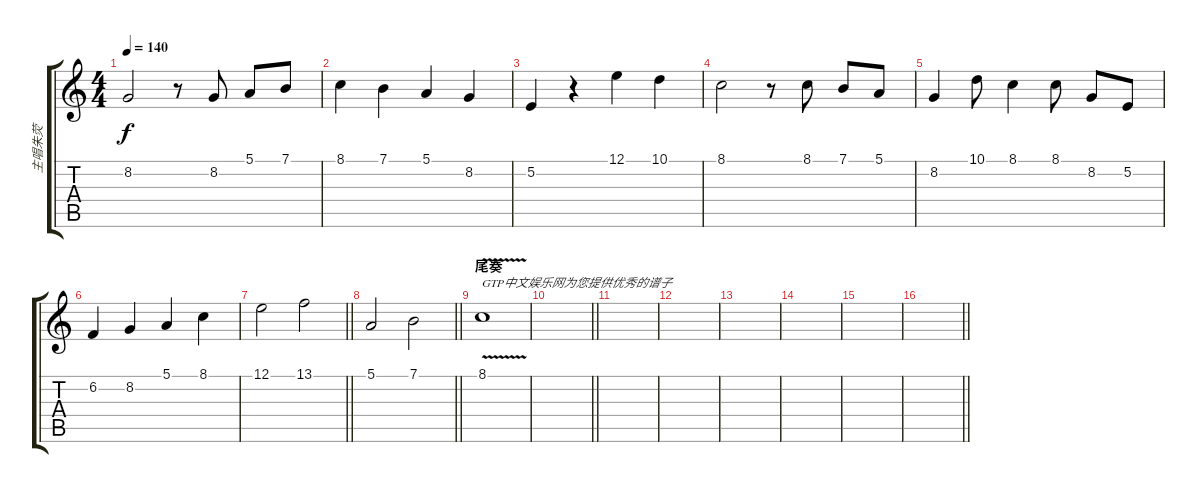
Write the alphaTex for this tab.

\track ("主唱朱荧" "主唱朱荧") {instrument churchorgan}
\staff {score tabs}
\tuning (E4 B3 G3 D3 A2 E2) {hide}
\ts (4 4)
\tempo 140
\clef g2
\ks c
8.2.2{dy f} r.8 8.2.8 5.1.8 7.1.8 |
8.1.4 7.1.4 5.1.4 8.2.4 |
5.2.4 r.4 12.1.4 10.1.4 |
8.1.2 r.8 8.1.8 7.1.8 5.1.8 |
8.2.4 10.1.8 8.1.4 8.1.8 8.2.8 5.2.8 |
6.2.4 8.2.4 5.1.4 8.1.4 |
\barLineRight lightlight
12.1.2 13.1.2 |
\barLineRight lightlight
5.1.2 7.1.2 |
\section ("" "尾奏")
8.1{v}.1{txt "GTP中文娱乐网为您提供优秀的谱子"} |
\barLineRight lightlight
|
\section ("" "")
|
|
|
|
|
\barLineRight lightlight
